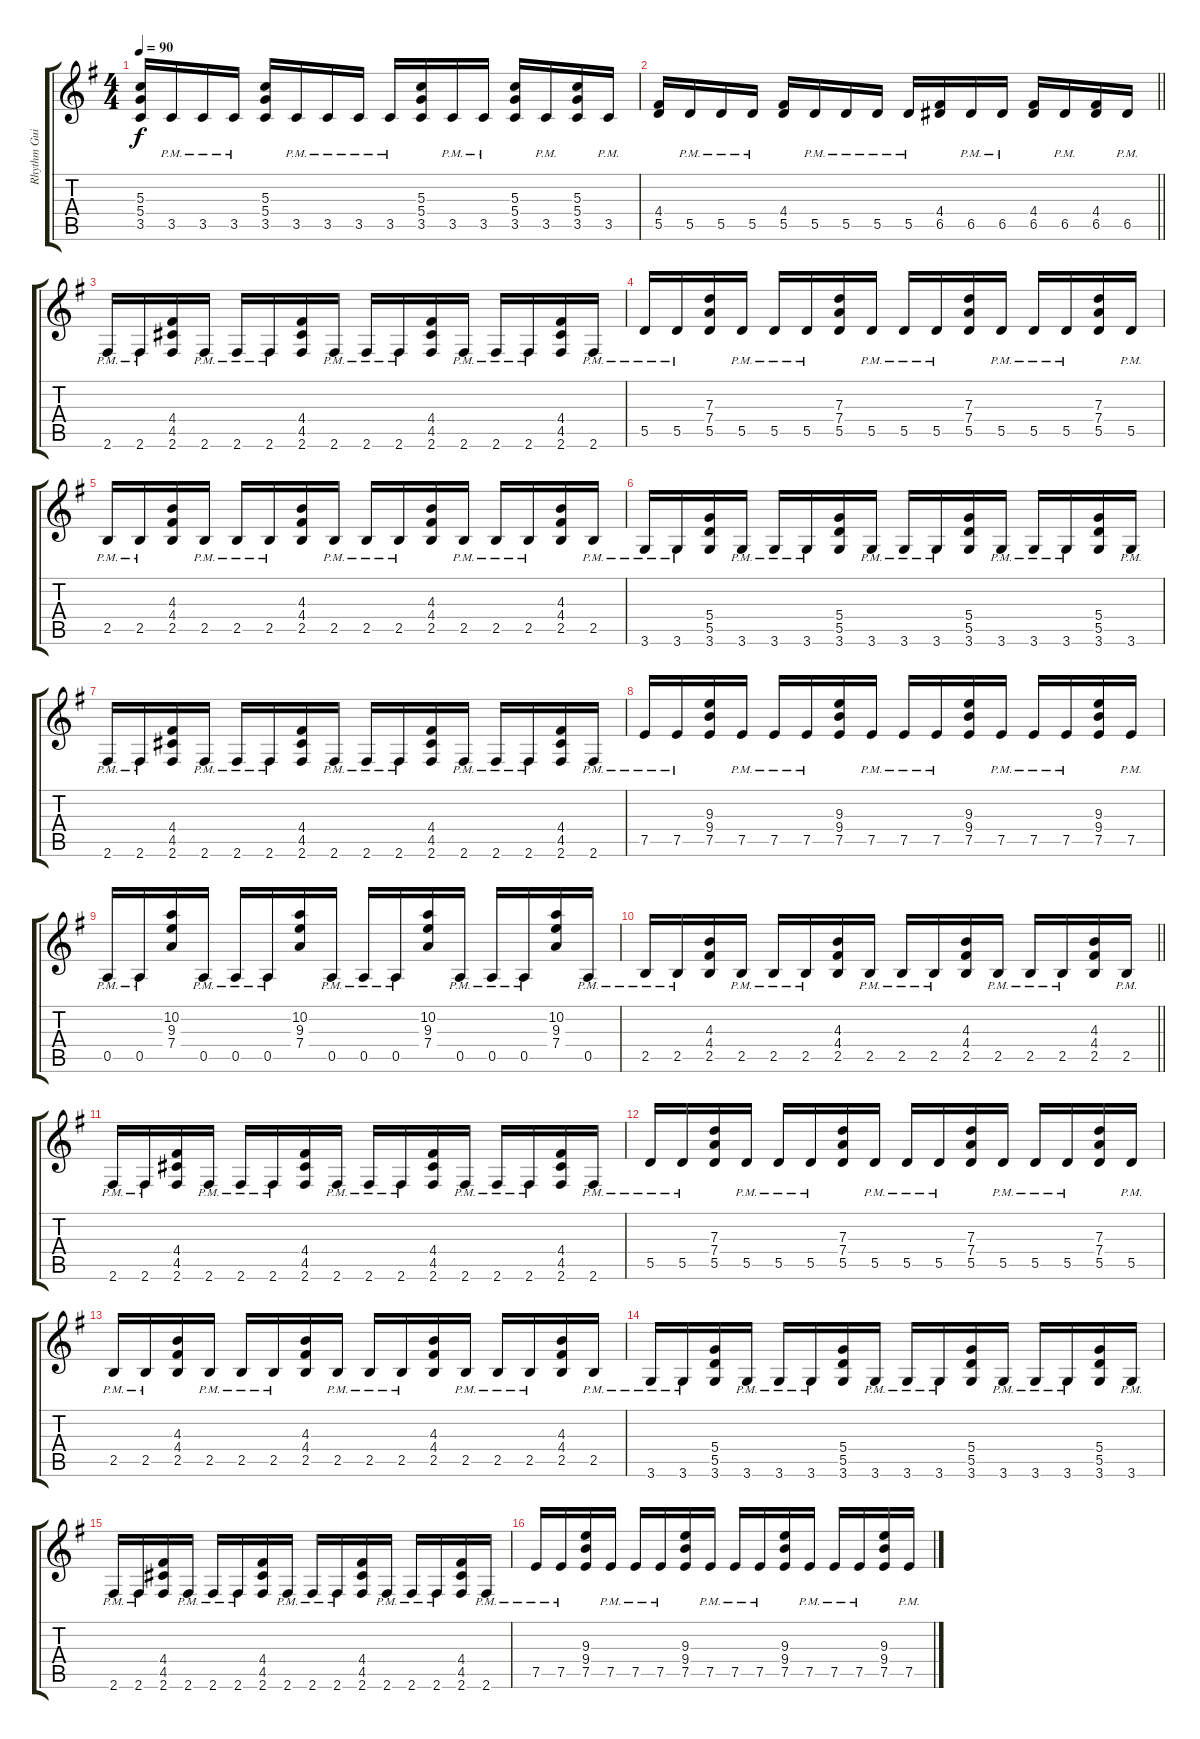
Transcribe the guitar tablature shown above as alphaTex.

\track ("Rhythm Guitar" "Rhythm Gui") {instrument overdrivenguitar}
\staff {score tabs}
\tuning (E4 B3 G3 D3 A2 E2) {hide}
\ts (4 4)
\tempo 90
\clef g2
\ks eminor
(5.3 5.4 3.5).16{dy f} 3.5{pm}.16 3.5{pm}.16 3.5{pm}.16 (5.3 5.4 3.5).16 3.5{pm}.16 3.5{pm}.16 3.5{pm}.16 3.5{pm}.16 (5.3 5.4 3.5).16 3.5{pm}.16 3.5{pm}.16 (5.3 5.4 3.5).16 3.5{pm}.16 (5.3 5.4 3.5).16 3.5{pm}.16 |
\barLineRight lightlight
(4.4 5.5).16 5.5{pm}.16 5.5{pm}.16 5.5{pm}.16 (4.4 5.5).16 5.5{pm}.16 5.5{pm}.16 5.5{pm}.16 5.5{pm}.16 (4.4 6.5).16 6.5{pm}.16 6.5{pm}.16 (4.4 6.5).16 6.5{pm}.16 (4.4 6.5).16 6.5{pm}.16 |
2.6{pm}.16 2.6{pm}.16 (4.4 4.5 2.6).16 2.6{pm}.16 2.6{pm}.16 2.6{pm}.16 (4.4 4.5 2.6).16 2.6{pm}.16 2.6{pm}.16 2.6{pm}.16 (4.4 4.5 2.6).16 2.6{pm}.16 2.6{pm}.16 2.6{pm}.16 (4.4 4.5 2.6).16 2.6{pm}.16 |
5.5{pm}.16 5.5{pm}.16 (7.3 7.4 5.5).16 5.5{pm}.16 5.5{pm}.16 5.5{pm}.16 (7.3 7.4 5.5).16 5.5{pm}.16 5.5{pm}.16 5.5{pm}.16 (7.3 7.4 5.5).16 5.5{pm}.16 5.5{pm}.16 5.5{pm}.16 (7.3 7.4 5.5).16 5.5{pm}.16 |
2.5{pm}.16 2.5{pm}.16 (4.3 4.4 2.5).16 2.5{pm}.16 2.5{pm}.16 2.5{pm}.16 (4.3 4.4 2.5).16 2.5{pm}.16 2.5{pm}.16 2.5{pm}.16 (4.3 4.4 2.5).16 2.5{pm}.16 2.5{pm}.16 2.5{pm}.16 (4.3 4.4 2.5).16 2.5{pm}.16 |
3.6{pm}.16 3.6{pm}.16 (5.4 5.5 3.6).16 3.6{pm}.16 3.6{pm}.16 3.6{pm}.16 (5.4 5.5 3.6).16 3.6{pm}.16 3.6{pm}.16 3.6{pm}.16 (5.4 5.5 3.6).16 3.6{pm}.16 3.6{pm}.16 3.6{pm}.16 (5.4 5.5 3.6).16 3.6{pm}.16 |
2.6{pm}.16 2.6{pm}.16 (4.4 4.5 2.6).16 2.6{pm}.16 2.6{pm}.16 2.6{pm}.16 (4.4 4.5 2.6).16 2.6{pm}.16 2.6{pm}.16 2.6{pm}.16 (4.4 4.5 2.6).16 2.6{pm}.16 2.6{pm}.16 2.6{pm}.16 (4.4 4.5 2.6).16 2.6{pm}.16 |
7.5{pm}.16 7.5{pm}.16 (9.3 9.4 7.5).16 7.5{pm}.16 7.5{pm}.16 7.5{pm}.16 (9.3 9.4 7.5).16 7.5{pm}.16 7.5{pm}.16 7.5{pm}.16 (9.3 9.4 7.5).16 7.5{pm}.16 7.5{pm}.16 7.5{pm}.16 (9.3 9.4 7.5).16 7.5{pm}.16 |
0.5{pm}.16 0.5{pm}.16 (10.2 9.3 7.4).16 0.5{pm}.16 0.5{pm}.16 0.5{pm}.16 (10.2 9.3 7.4).16 0.5{pm}.16 0.5{pm}.16 0.5{pm}.16 (10.2 9.3 7.4).16 0.5{pm}.16 0.5{pm}.16 0.5{pm}.16 (10.2 9.3 7.4).16 0.5{pm}.16 |
\barLineRight lightlight
2.5{pm}.16 2.5{pm}.16 (4.3 4.4 2.5).16 2.5{pm}.16 2.5{pm}.16 2.5{pm}.16 (4.3 4.4 2.5).16 2.5{pm}.16 2.5{pm}.16 2.5{pm}.16 (4.3 4.4 2.5).16 2.5{pm}.16 2.5{pm}.16 2.5{pm}.16 (4.3 4.4 2.5).16 2.5{pm}.16 |
2.6{pm}.16 2.6{pm}.16 (4.4 4.5 2.6).16 2.6{pm}.16 2.6{pm}.16 2.6{pm}.16 (4.4 4.5 2.6).16 2.6{pm}.16 2.6{pm}.16 2.6{pm}.16 (4.4 4.5 2.6).16 2.6{pm}.16 2.6{pm}.16 2.6{pm}.16 (4.4 4.5 2.6).16 2.6{pm}.16 |
5.5{pm}.16 5.5{pm}.16 (7.3 7.4 5.5).16 5.5{pm}.16 5.5{pm}.16 5.5{pm}.16 (7.3 7.4 5.5).16 5.5{pm}.16 5.5{pm}.16 5.5{pm}.16 (7.3 7.4 5.5).16 5.5{pm}.16 5.5{pm}.16 5.5{pm}.16 (7.3 7.4 5.5).16 5.5{pm}.16 |
2.5{pm}.16 2.5{pm}.16 (4.3 4.4 2.5).16 2.5{pm}.16 2.5{pm}.16 2.5{pm}.16 (4.3 4.4 2.5).16 2.5{pm}.16 2.5{pm}.16 2.5{pm}.16 (4.3 4.4 2.5).16 2.5{pm}.16 2.5{pm}.16 2.5{pm}.16 (4.3 4.4 2.5).16 2.5{pm}.16 |
3.6{pm}.16 3.6{pm}.16 (5.4 5.5 3.6).16 3.6{pm}.16 3.6{pm}.16 3.6{pm}.16 (5.4 5.5 3.6).16 3.6{pm}.16 3.6{pm}.16 3.6{pm}.16 (5.4 5.5 3.6).16 3.6{pm}.16 3.6{pm}.16 3.6{pm}.16 (5.4 5.5 3.6).16 3.6{pm}.16 |
2.6{pm}.16 2.6{pm}.16 (4.4 4.5 2.6).16 2.6{pm}.16 2.6{pm}.16 2.6{pm}.16 (4.4 4.5 2.6).16 2.6{pm}.16 2.6{pm}.16 2.6{pm}.16 (4.4 4.5 2.6).16 2.6{pm}.16 2.6{pm}.16 2.6{pm}.16 (4.4 4.5 2.6).16 2.6{pm}.16 |
7.5{pm}.16 7.5{pm}.16 (9.3 9.4 7.5).16 7.5{pm}.16 7.5{pm}.16 7.5{pm}.16 (9.3 9.4 7.5).16 7.5{pm}.16 7.5{pm}.16 7.5{pm}.16 (9.3 9.4 7.5).16 7.5{pm}.16 7.5{pm}.16 7.5{pm}.16 (9.3 9.4 7.5).16 7.5{pm}.16
